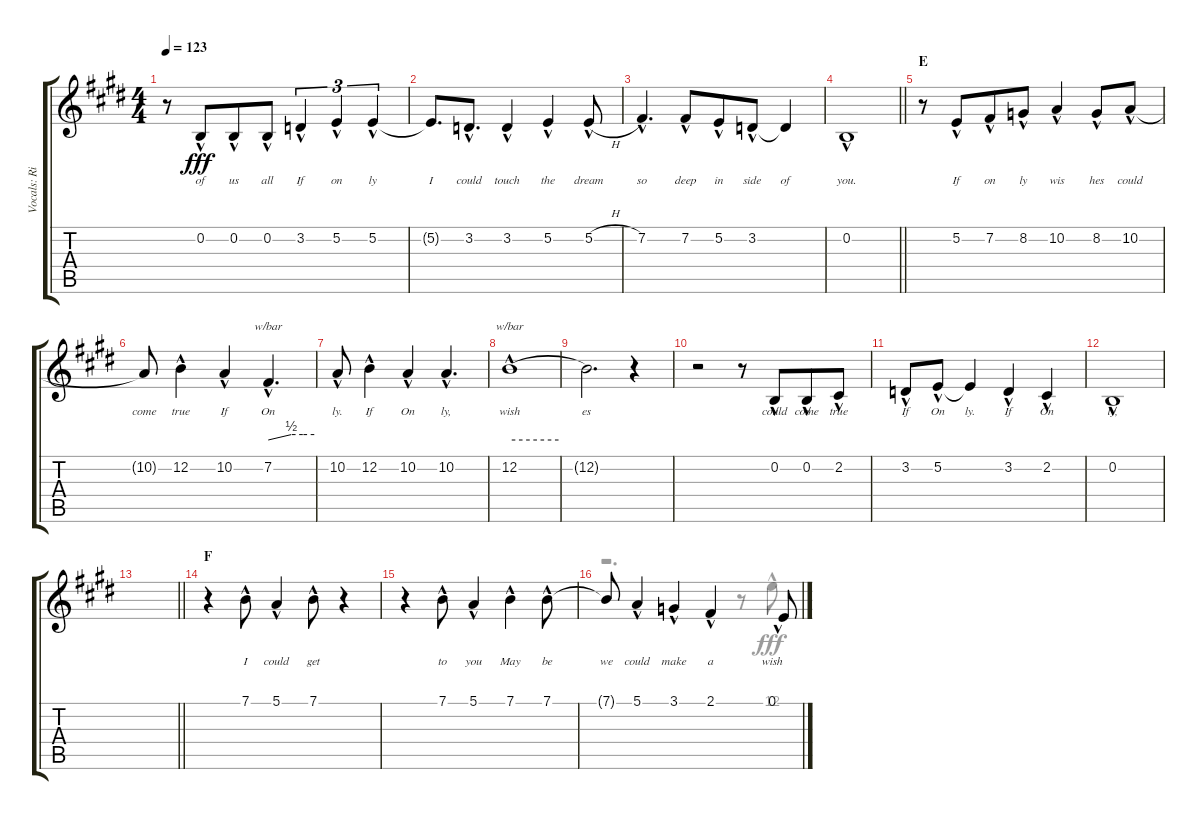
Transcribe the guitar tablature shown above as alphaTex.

\track ("Vocals: Rik" "Vocals: Ri") {instrument lead2sawtooth}
\staff {score tabs}
\tuning (E4 B3 G3 D3 A2 E2) {hide}
\voice
\ts (4 4)
\tempo 123
\clef g2
\ks e
r.8{dy fff} 0.2{hac}.8{lyrics (0 "of") lyrics (1 "") lyrics (2 "") lyrics (3 "") lyrics (4 "") beam merge} 0.2{hac}.8{lyrics (0 "us") lyrics (1 "") lyrics (2 "") lyrics (3 "") lyrics (4 "") beam merge} 0.2{hac}.8{lyrics (0 "all") lyrics (1 "") lyrics (2 "") lyrics (3 "") lyrics (4 "") beam merge} 3.2{hac}.4{tu (3 2) lyrics (0 "If") lyrics (1 "") lyrics (2 "") lyrics (3 "") lyrics (4 "")} 5.2{hac}.4{tu (3 2) lyrics (0 "on") lyrics (1 "") lyrics (2 "") lyrics (3 "") lyrics (4 "")} 5.2{hac}.4{tu (3 2) lyrics (0 "ly") lyrics (1 "") lyrics (2 "") lyrics (3 "") lyrics (4 "")} |
5.2{t}.8{d lyrics (0 "I") lyrics (1 "") lyrics (2 "") lyrics (3 "") lyrics (4 "")} 3.2{hac}.8{d lyrics (0 "could") lyrics (1 "") lyrics (2 "") lyrics (3 "") lyrics (4 "")} 3.2{hac}.4{lyrics (0 "touch") lyrics (1 "") lyrics (2 "") lyrics (3 "") lyrics (4 "")} 5.2{hac}.4{lyrics (0 "the") lyrics (1 "") lyrics (2 "") lyrics (3 "") lyrics (4 "")} 5.2{h hac}.8{lyrics (0 "dream") lyrics (1 "") lyrics (2 "") lyrics (3 "") lyrics (4 "")} |
7.2{hac}.4{d lyrics (0 "so") lyrics (1 "") lyrics (2 "") lyrics (3 "") lyrics (4 "")} 7.2{hac}.8{lyrics (0 "deep") lyrics (1 "") lyrics (2 "") lyrics (3 "") lyrics (4 "") beam merge} 5.2{hac}.8{lyrics (0 "in") lyrics (1 "") lyrics (2 "") lyrics (3 "") lyrics (4 "")} 3.2{hac}.8{lyrics (0 "side") lyrics (1 "") lyrics (2 "") lyrics (3 "") lyrics (4 "")} 3.2{t}.4{lyrics (0 "of") lyrics (1 "") lyrics (2 "") lyrics (3 "") lyrics (4 "")} |
\barLineRight lightlight
0.2{hac}.1{lyrics (0 "you.") lyrics (1 "") lyrics (2 "") lyrics (3 "") lyrics (4 "")} |
\section ("" "E")
r.8 5.2{hac}.8{lyrics (0 "If") lyrics (1 "") lyrics (2 "") lyrics (3 "") lyrics (4 "") beam merge} 7.2{hac}.8{lyrics (0 "on") lyrics (1 "") lyrics (2 "") lyrics (3 "") lyrics (4 "")} 8.2{hac}.8{lyrics (0 "ly") lyrics (1 "") lyrics (2 "") lyrics (3 "") lyrics (4 "")} 10.2{hac}.4{lyrics (0 "wis") lyrics (1 "") lyrics (2 "") lyrics (3 "") lyrics (4 "")} 8.2{hac}.8{lyrics (0 "hes") lyrics (1 "") lyrics (2 "") lyrics (3 "") lyrics (4 "")} 10.2{hac}.8{lyrics (0 "could") lyrics (1 "") lyrics (2 "") lyrics (3 "") lyrics (4 "")} |
10.2{t}.8{lyrics (0 "come") lyrics (1 "") lyrics (2 "") lyrics (3 "") lyrics (4 "")} 12.2{hac}.4{lyrics (0 "true") lyrics (1 "") lyrics (2 "") lyrics (3 "") lyrics (4 "")} 10.2{hac}.4{lyrics (0 "If") lyrics (1 "") lyrics (2 "") lyrics (3 "") lyrics (4 "")} 7.2{hac}.4{d tbe (custom default 0 0 30 2 45 2 60 2) lyrics (0 "On") lyrics (1 "") lyrics (2 "") lyrics (3 "") lyrics (4 "")} |
10.2{hac}.8{lyrics (0 "ly.") lyrics (1 "") lyrics (2 "") lyrics (3 "") lyrics (4 "")} 12.2{hac}.4{lyrics (0 "If") lyrics (1 "") lyrics (2 "") lyrics (3 "") lyrics (4 "")} 10.2{hac}.4{lyrics (0 "On") lyrics (1 "") lyrics (2 "") lyrics (3 "") lyrics (4 "")} 10.2{hac}.4{d lyrics (0 "ly,") lyrics (1 "") lyrics (2 "") lyrics (3 "") lyrics (4 "")} |
12.2{hac}.1{tbe (hold default 0 0 60 0) lyrics (0 "wish") lyrics (1 "") lyrics (2 "") lyrics (3 "") lyrics (4 "")} |
12.2{t}.2{d lyrics (0 "es") lyrics (1 "") lyrics (2 "") lyrics (3 "") lyrics (4 "")} r.4 |
r.2 r.8 0.2{hac}.8{lyrics (0 "could") lyrics (1 "") lyrics (2 "") lyrics (3 "") lyrics (4 "") beam merge} 0.2{hac}.8{lyrics (0 "come") lyrics (1 "") lyrics (2 "") lyrics (3 "") lyrics (4 "")} 2.2{hac}.8{lyrics (0 "true") lyrics (1 "") lyrics (2 "") lyrics (3 "") lyrics (4 "")} |
3.2{hac}.8{lyrics (0 "If") lyrics (1 "") lyrics (2 "") lyrics (3 "") lyrics (4 "")} 5.2{hac}.8{lyrics (0 "On") lyrics (1 "") lyrics (2 "") lyrics (3 "") lyrics (4 "")} 5.2{t}.4{lyrics (0 "ly.") lyrics (1 "") lyrics (2 "") lyrics (3 "") lyrics (4 "")} 3.2{hac}.4{lyrics (0 "If") lyrics (1 "") lyrics (2 "") lyrics (3 "") lyrics (4 "")} 2.2{hac}.4{lyrics (0 "On") lyrics (1 "") lyrics (2 "") lyrics (3 "") lyrics (4 "")} |
0.2{hac}.1{lyrics (0 "ly,") lyrics (1 "") lyrics (2 "") lyrics (3 "") lyrics (4 "")} |
\barLineRight lightlight
|
\section ("" "F")
r.4 7.1{hac}.8{lyrics (0 "I") lyrics (1 "") lyrics (2 "") lyrics (3 "") lyrics (4 "")} 5.1{hac}.4{lyrics (0 "could") lyrics (1 "") lyrics (2 "") lyrics (3 "") lyrics (4 "")} 7.1{hac}.8{lyrics (0 "get") lyrics (1 "") lyrics (2 "") lyrics (3 "") lyrics (4 "")} r.4 |
r.4 7.1{hac}.8{lyrics (0 "to") lyrics (1 "") lyrics (2 "") lyrics (3 "") lyrics (4 "")} 5.1{hac}.4{lyrics (0 "you") lyrics (1 "") lyrics (2 "") lyrics (3 "") lyrics (4 "")} 7.1{hac}.4{lyrics (0 "May") lyrics (1 "") lyrics (2 "") lyrics (3 "") lyrics (4 "")} 7.1{hac}.8{lyrics (0 "be") lyrics (1 "") lyrics (2 "") lyrics (3 "") lyrics (4 "")} |
7.1{t}.8{lyrics (0 "we") lyrics (1 "") lyrics (2 "") lyrics (3 "") lyrics (4 "")} 5.1{hac}.4{lyrics (0 "could") lyrics (1 "") lyrics (2 "") lyrics (3 "") lyrics (4 "")} 3.1{hac}.4{lyrics (0 "make") lyrics (1 "") lyrics (2 "") lyrics (3 "") lyrics (4 "")} 2.1{hac}.4{lyrics (0 "a") lyrics (1 "") lyrics (2 "") lyrics (3 "") lyrics (4 "")} 0.1{hac}.8{lyrics (0 "wish") lyrics (1 "") lyrics (2 "") lyrics (3 "") lyrics (4 "")}
\voice
\clef g2
\ottava regular
\simile none
\ks e
|
|
|
\barLineRight lightlight
|
|
|
|
|
|
|
|
|
\barLineRight lightlight
|
|
|
r.2{d} r.8 12.1{hac}.8
